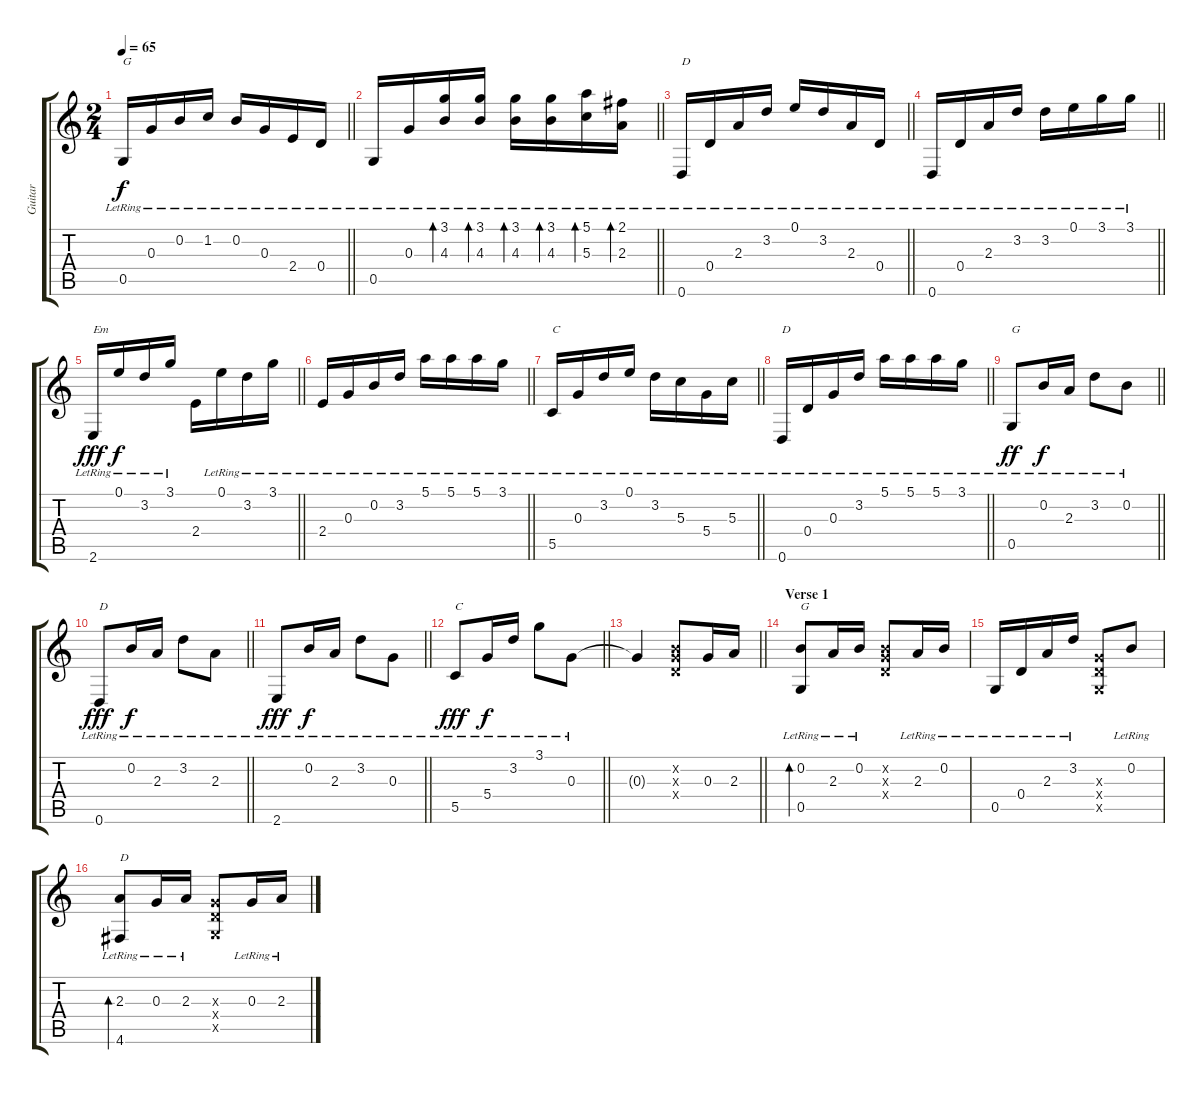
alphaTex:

\track ("Guitar" "Guitar") {instrument acousticguitarsteel}
\staff {score tabs}
\tuning (E4 B3 G3 D3 G2 D2) {hide}
\ts (2 4)
\tempo 65
\clef g2
\barLineRight lightlight
\ks c
0.5{lr}.16{txt "G" dy f} 0.3{lr}.16 0.2{lr}.16 1.2{lr}.16 0.2{lr}.16 0.3{lr}.16 2.4{lr}.16 0.4{lr}.16 |
\barLineRight lightlight
0.5{lr}.16 0.3{lr}.16 (3.1{lr} 4.3{lr}).16{bd 120} (3.1{lr} 4.3{lr}).16{bd 120} (3.1{lr} 4.3{lr}).16{bd 120} (3.1{lr} 4.3{lr}).16{bd 120} (5.1{lr} 5.3{lr}).16{bd 120} (2.1{lr} 2.3{lr}).16{bd 120} |
\barLineRight lightlight
0.6{lr}.16{txt "D"} 0.4{lr}.16 2.3{lr}.16 3.2{lr}.16 0.1{lr}.16 3.2{lr}.16 2.3{lr}.16 0.4{lr}.16 |
\barLineRight lightlight
0.6{lr}.16 0.4{lr}.16 2.3{lr}.16 3.2{lr}.16 3.2{lr}.16 0.1{lr}.16 3.1{lr}.16 3.1{lr}.16 |
\barLineRight lightlight
2.6{lr}.16{txt "Em" dy fff} 0.1{lr}.16{dy f} 3.2{lr}.16 3.1{lr}.16 2.4.16 0.1{lr}.16 3.2{lr}.16 3.1{lr}.16 |
\barLineRight lightlight
2.4{lr}.16 0.3{lr}.16 0.2{lr}.16 3.2{lr}.16 5.1{lr}.16 5.1{lr}.16 5.1{lr}.16 3.1{lr}.16 |
\barLineRight lightlight
5.5{lr}.16{txt "C"} 0.3{lr}.16 3.2{lr}.16 0.1{lr}.16 3.2{lr}.16 5.3{lr}.16 5.4{lr}.16 5.3{lr}.16 |
\barLineRight lightlight
0.6{lr}.16{txt "D"} 0.4{lr}.16 0.3{lr}.16 3.2{lr}.16 5.1{lr}.16 5.1{lr}.16 5.1{lr}.16 3.1{lr}.16 |
\barLineRight lightlight
0.5{lr}.8{txt "G" dy ff} 0.2{lr}.16{dy f} 2.3{lr}.16 3.2{lr}.8 0.2{lr}.8 |
\barLineRight lightlight
0.6{lr}.8{txt "D" dy fff} 0.2{lr}.16{dy f} 2.3{lr}.16 3.2{lr}.8 2.3{lr}.8 |
\barLineRight lightlight
2.6{lr}.8{dy fff} 0.2{lr}.16{dy f} 2.3{lr}.16 3.2{lr}.8 0.3{lr}.8 |
\barLineRight lightlight
5.5{lr}.8{txt "C" dy fff} 5.4{lr}.16{dy f} 3.2{lr}.16 3.1{lr}.8 0.3{lr}.8 |
\barLineRight lightlight
0.3{t}.4 (0.2{x} 0.3{x} 0.4{x}).8 0.3.16 2.3.16 |
\section ("" "Verse 1")
(0.2{lr} 0.5{lr}).8{bd 120 txt "G"} 2.3{lr}.16 0.2{lr}.16 (0.2{x} 0.3{x} 0.4{x}).8 2.3{lr}.16 0.2{lr}.16 |
0.5{lr}.16 0.4{lr}.16 2.3{lr}.16 3.2{lr}.16 (0.3{x} 0.4{x} 0.5{x}).8 0.2{lr}.8 |
(2.3{lr} 4.6{lr}).8{bd 120 txt "D"} 0.3{lr}.16 2.3{lr}.16 (0.3{x} 0.4{x} 0.5{x}).8 0.3{lr}.16 2.3{lr}.16
